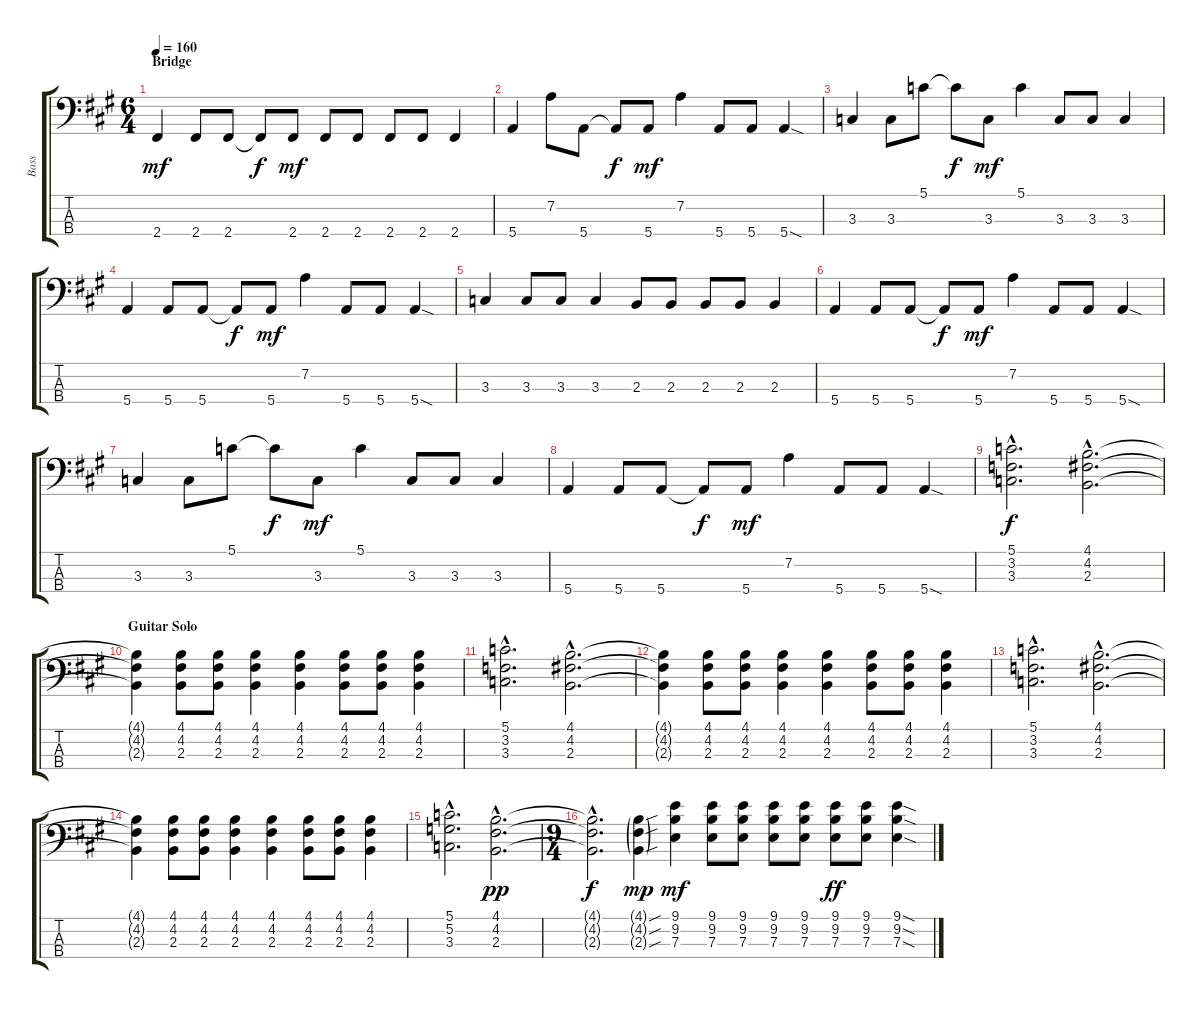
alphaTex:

\track ("Bass" "Bass") {instrument electricbassfinger}
\staff {score tabs}
\tuning (G2 D2 A1 E1) {hide}
\ts (6 4)
\section ("" "Bridge")
\tempo 160
\clef f4
\ks a
2.4.4{dy mf} 2.4.8 2.4.8 2.4{t}.8{dy f} 2.4.8{dy mf} 2.4.8 2.4.8 2.4.8 2.4.8 2.4.4 |
5.4.4 7.2.8 5.4.8 5.4{t}.8{dy f} 5.4.8{dy mf} 7.2.4 5.4.8 5.4.8 5.4{sod}.4 |
3.3.4 3.3.8 5.1.8 5.1{t}.8{dy f} 3.3.8{dy mf} 5.1.4 3.3.8 3.3.8 3.3.4 |
5.4.4 5.4.8 5.4.8 5.4{t}.8{dy f} 5.4.8{dy mf} 7.2.4 5.4.8 5.4.8 5.4{sod}.4 |
3.3.4 3.3.8 3.3.8 3.3.4 2.3.8 2.3.8 2.3.8 2.3.8 2.3.4 |
5.4.4 5.4.8 5.4.8 5.4{t}.8{dy f} 5.4.8{dy mf} 7.2.4 5.4.8 5.4.8 5.4{sod}.4 |
3.3.4 3.3.8 5.1.8 5.1{t}.8{dy f} 3.3.8{dy mf} 5.1.4 3.3.8 3.3.8 3.3.4 |
5.4.4 5.4.8 5.4.8 5.4{t}.8{dy f} 5.4.8{dy mf} 7.2.4 5.4.8 5.4.8 5.4{sod}.4 |
(5.1{hac} 3.2{hac} 3.3{hac}).2{d dy f} (4.1{hac} 4.2{hac} 2.3{hac}).2{d} |
\section ("" "Guitar Solo")
(4.1{t} 4.2{t} 2.3{t}).4 (4.1 4.2 2.3).8 (4.1 4.2 2.3).8 (4.1 4.2 2.3).4 (4.1 4.2 2.3).4 (4.1 4.2 2.3).8 (4.1 4.2 2.3).8 (4.1 4.2 2.3).4 |
(5.1{hac} 3.2{hac} 3.3{hac}).2{d} (4.1{hac} 4.2{hac} 2.3{hac}).2{d} |
(4.1{t} 4.2{t} 2.3{t}).4 (4.1 4.2 2.3).8 (4.1 4.2 2.3).8 (4.1 4.2 2.3).4 (4.1 4.2 2.3).4 (4.1 4.2 2.3).8 (4.1 4.2 2.3).8 (4.1 4.2 2.3).4 |
(5.1{hac} 3.2{hac} 3.3{hac}).2{d} (4.1{hac} 4.2{hac} 2.3{hac}).2{d} |
(4.1{t} 4.2{t} 2.3{t}).4 (4.1 4.2 2.3).8 (4.1 4.2 2.3).8 (4.1 4.2 2.3).4 (4.1 4.2 2.3).4 (4.1 4.2 2.3).8 (4.1 4.2 2.3).8 (4.1 4.2 2.3).4 |
(5.1{hac} 5.2{hac} 3.3{hac}).2{d} (4.1{hac} 4.2{hac} 2.3{hac}).2{d dy pp} |
\ts (9 4)
(4.1{hac t} 4.2{hac t} 2.3{hac t}).2{d dy f} (4.1{sou g} 4.2{sou g} 2.3{sou g}).4{dy mp} (9.1 9.2 7.3).4{dy mf} (9.1 9.2 7.3).8 (9.1 9.2 7.3).8 (9.1 9.2 7.3).8 (9.1 9.2 7.3).8 (9.1 9.2 7.3).8{dy ff} (9.1 9.2 7.3).8 (9.1{sod} 9.2{sod} 7.3{sod}).4
